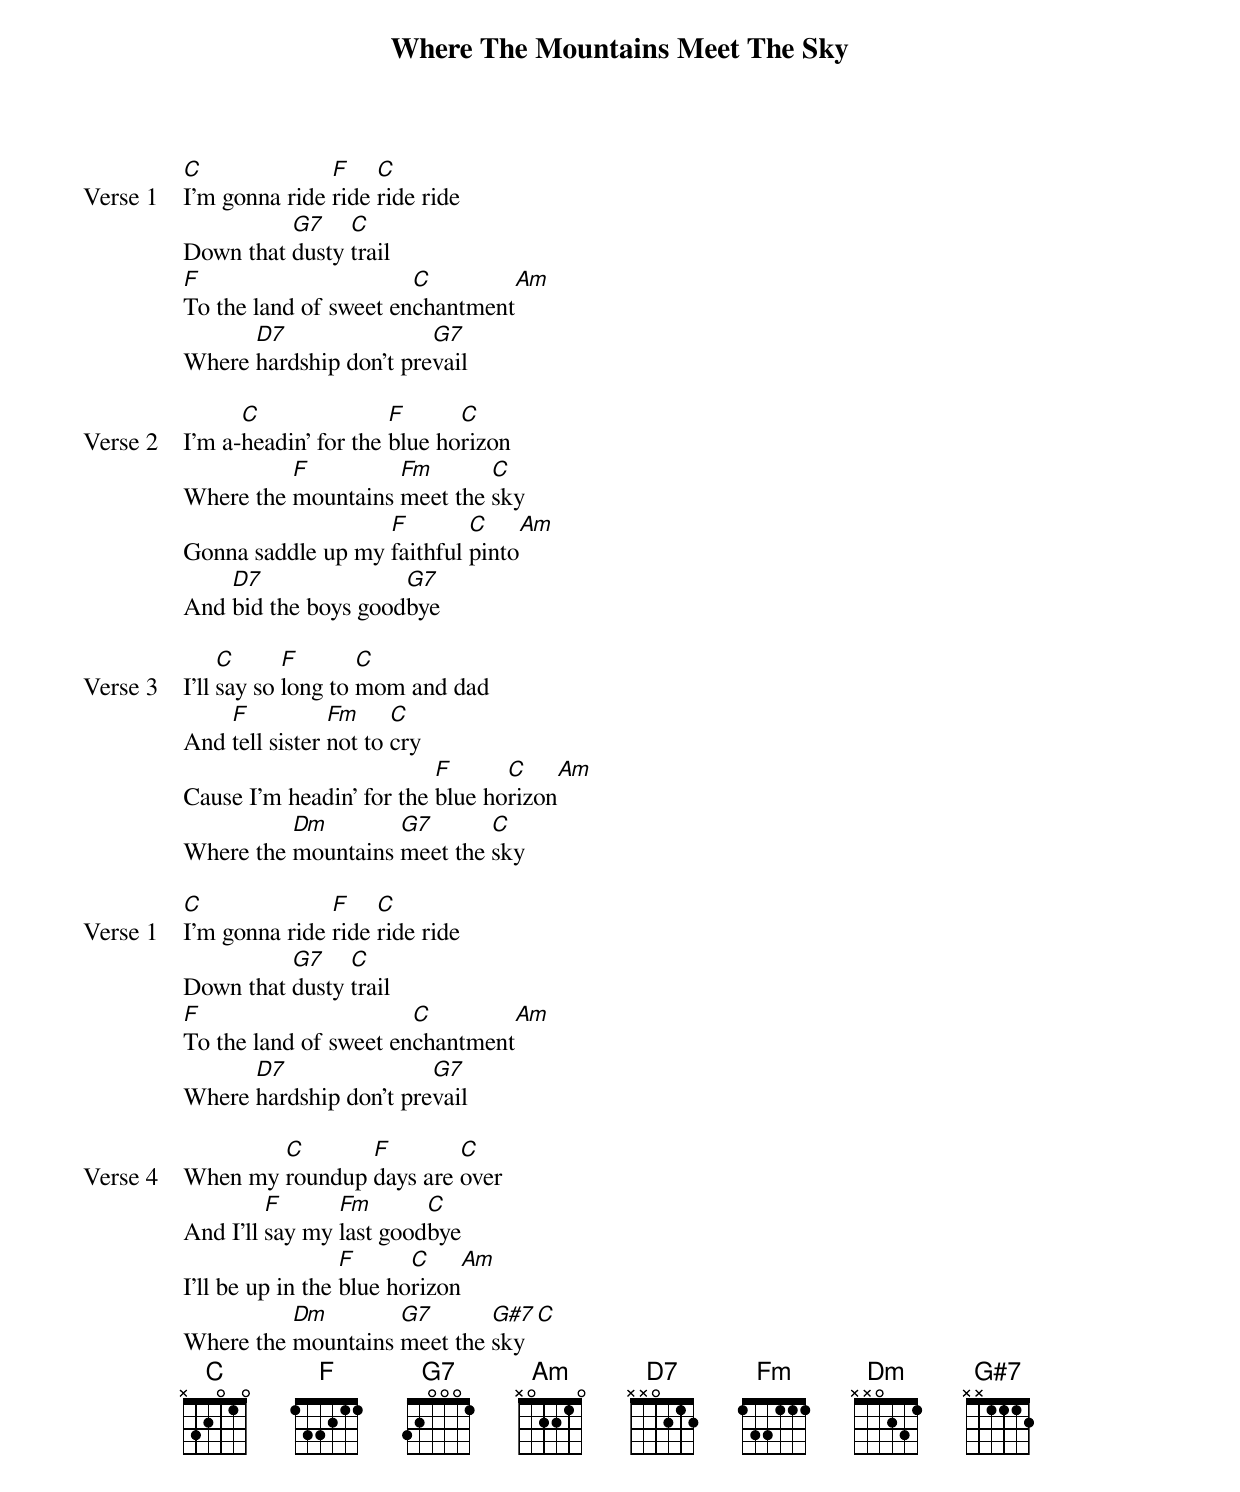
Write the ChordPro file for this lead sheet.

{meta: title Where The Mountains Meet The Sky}
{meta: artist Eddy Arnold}
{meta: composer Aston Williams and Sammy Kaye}

{start_of_verse: Verse 1}
[C]I'm gonna ride [F]ride [C]ride ride
Down that [G7]dusty [C]trail
[F]To the land of sweet en[C]chantment[Am]
Where [D7]hardship don't pre[G7]vail
{end_of_verse}

{start_of_verse: Verse 2}
I'm a-[C]headin' for the [F]blue ho[C]rizon
Where the [F]mountains [Fm]meet the [C]sky
Gonna saddle up my [F]faithful [C]pinto[Am]
And [D7]bid the boys good[G7]bye
{end_of_verse}

{start_of_verse: Verse 3}
I'll [C]say so [F]long to [C]mom and dad
And [F]tell sister [Fm]not to [C]cry
Cause I'm headin' for the [F]blue ho[C]rizon[Am]
Where the [Dm]mountains [G7]meet the [C]sky
{end_of_verse}

{start_of_verse: Verse 1}
[C]I'm gonna ride [F]ride [C]ride ride
Down that [G7]dusty [C]trail
[F]To the land of sweet en[C]chantment[Am]
Where [D7]hardship don't pre[G7]vail
{end_of_verse}

{start_of_verse: Verse 4}
When my [C]roundup [F]days are [C]over
And I'll [F]say my [Fm]last good[C]bye
I'll be up in the [F]blue ho[C]rizon[Am]
Where the [Dm]mountains [G7]meet the [G#7]sky [C]
{end_of_verse}
